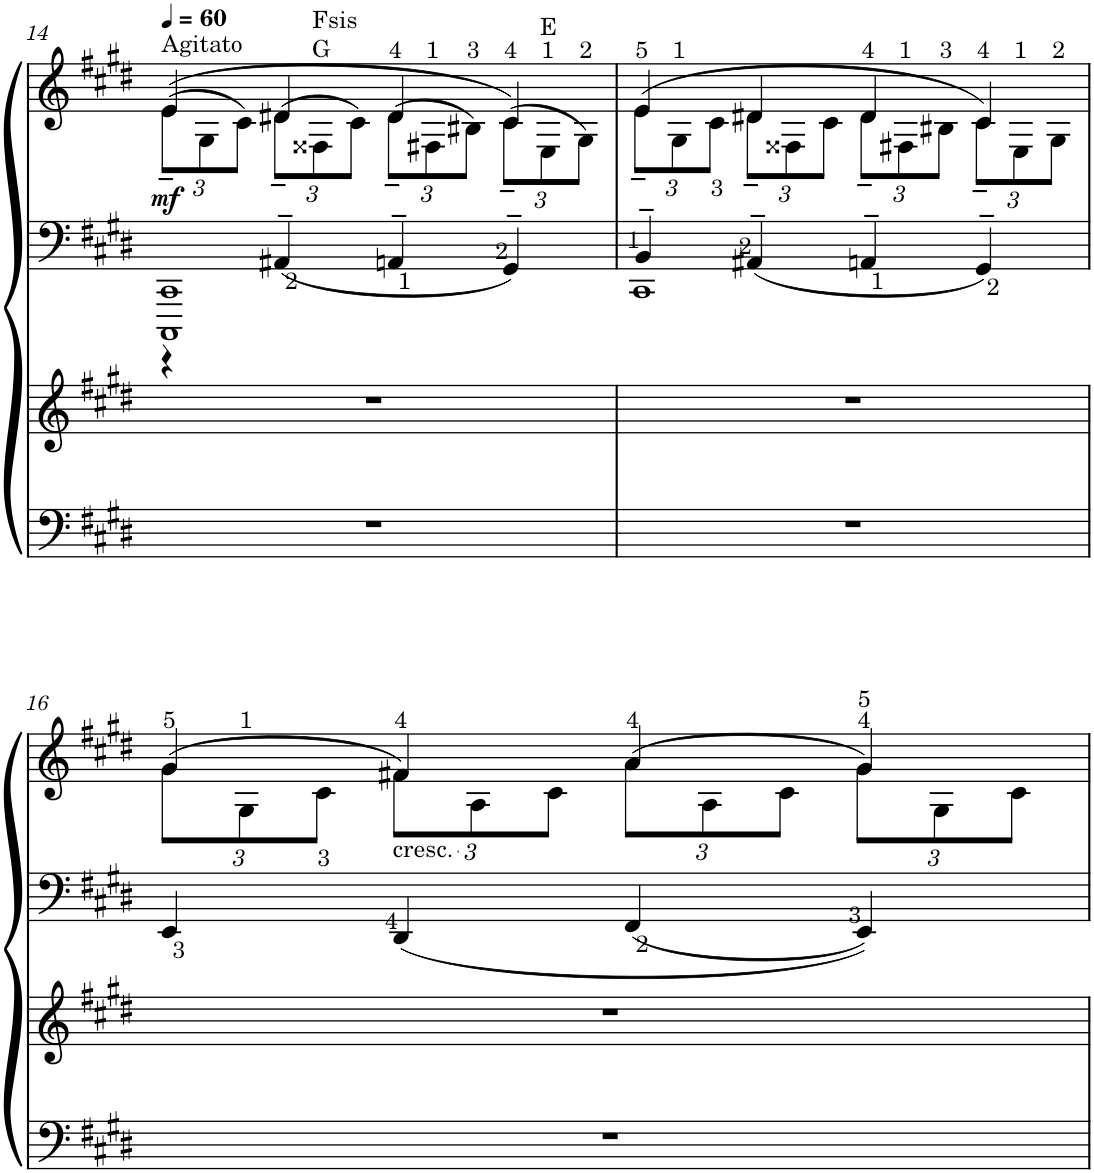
**kern	**kern	**kern	**kern	**dynam
*part4	*part3	*part2	*part1	*part1
*staff4	*staff3	*staff2	*staff1	*staff1
*I"Piano 2	*I"Piano 2	*I"Piano	*I"Piano	*
*I'Pno	*I'Pno	*I'Pno	*I'Pno	*
!!LO:PB:g=z
*clefF4	*clefG2	*clefF4	*clefG2	*
*k[f#c#g#d#]	*k[f#c#g#d#]	*k[f#c#g#d#]	*k[f#c#g#d#]	*
*M4/4	*M4/4	*M4/4	*M4/4	*
*MM60	*MM60	*MM60	*MM60	*
=14	=14	=14	=14	=14
*	*	*^	*	*
*	*	*	*	*Xbrackettup	*
*	*	*	*	*^	*
!	!	!	!	!LO:TX:a:t=Agitato	!	!
!	!	!	!	!	!	!LO:DY:b
1r	1r	1CCC# 1CC#	4r	((>12e~\L	4e/	mf
.	.	.	.	12G#\	.	.
.	.	.	.	12c#\J)	.	.
.	.	.	4AA#X<~/	(12d#X~\L	4d#/	.
!	!	!	!	!LO:TX:a:t=Fsis	!	!
!	!	!	!	!LO:TX:a:t=G	!	!
.	.	.	.	12F##X\	.	.
.	.	.	.	12c#\J)	.	.
.	.	.	4AAn<~/	(12d#>~\L	4d#/	.
.	.	.	.	12F#X>\	.	.
.	.	.	.	12B#X>\J)	.	.
.	.	.	4GG#~/	(12c#>~\L)	4c#/	.
!	!	!	!	!LO:TX:a:t=E	!	!
.	.	.	.	12E>\	.	.
.	.	.	.	12G#>\J)	.	.
=15	=15	=15	=15	=15	=15	=15
1r	1r	1CC#	4BB~/	(>12e>~\L	4e/	.
.	.	.	.	12G#>\	.	.
.	.	.	.	12c#\J	.	.
.	.	.	4AA#X~/	12d#X~\L	4d#/	.
.	.	.	.	12F##X\	.	.
.	.	.	.	12c#\J	.	.
.	.	.	4AAn<~/	12d#>~\L	4d#/	.
.	.	.	.	12F#X>\	.	.
.	.	.	.	12B#X>\J	.	.
.	.	.	4GG#<~/	12c#>~\L)	4c#/	.
.	.	.	.	12E>\	.	.
.	.	.	.	12G#>\J	.	.
!!LO:LB:g=z	!!
=16	=16	=16	=16	=16	=16	=16
1r	1r	1ryy	4EE</	(>12g#>\L	4g#/	.
.	.	.	.	12G#>\	.	.
.	.	.	.	12c#\J	.	.
!	!	!	!	!LO:TX:b:t=cresc.	!	!
.	.	.	4DD#/	12f#X>\L)	4f#/	.
.	.	.	.	12A\	.	.
.	.	.	.	12c#\J	.	.
.	.	.	4FF#</	(>12a>\L	4a/	.
.	.	.	.	12A\	.	.
.	.	.	.	12c#\J	.	.
.	.	.	4EE/	12g#>>\L)	4g#/	.
.	.	.	.	12G#\	.	.
.	.	.	.	12c#\J	.	.
*	*	*v	*v	*	*	*
*	*	*	*v	*v	*
=	=	=	=	=
*-	*-	*-	*-	*-
